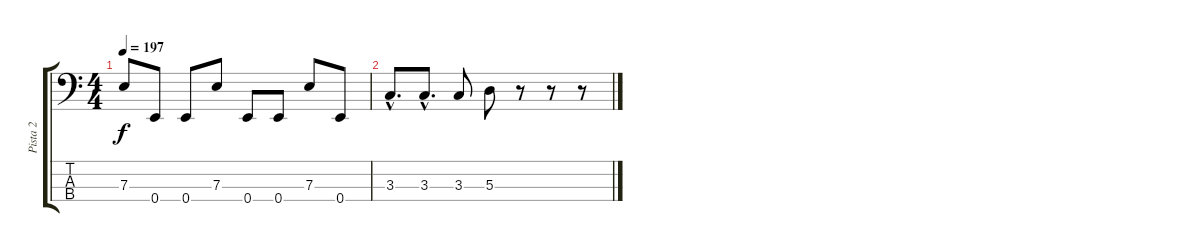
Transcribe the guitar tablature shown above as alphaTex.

\track ("Pista 2" "Pista 2") {instrument electricbasspick}
\staff {score tabs}
\tuning (G2 D2 A1 E1) {hide}
\ts (4 4)
\tempo 197
\clef f4
\ks c
7.3.8{dy f} 0.4.8 0.4.8 7.3.8 0.4.8 0.4.8 7.3.8 0.4.8 |
3.3{hac}.8{d} 3.3{hac}.8{d} 3.3.8 5.3.8 r.8 r.8 r.8
